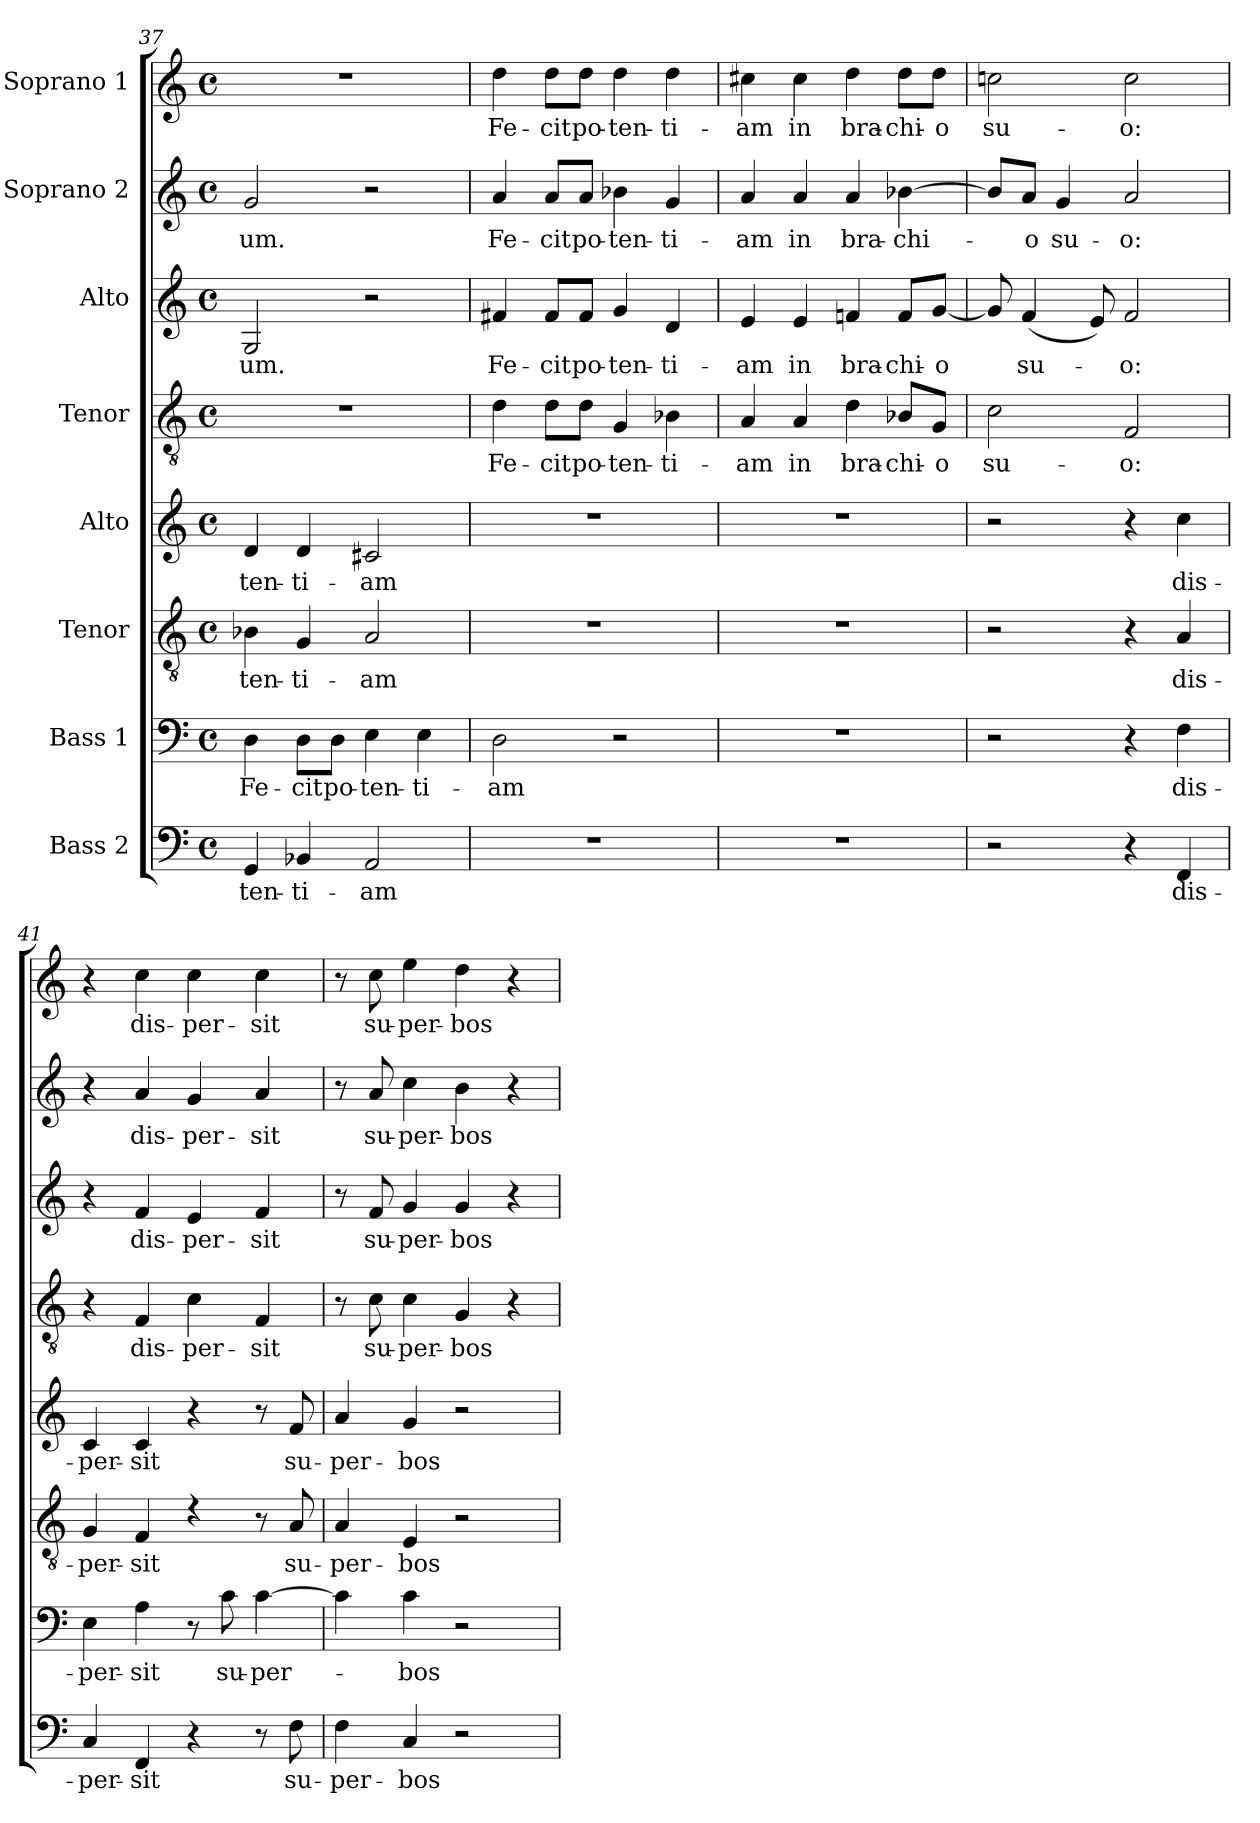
**kern	**text	**kern	**text	**kern	**text	**kern	**text	**kern	**text	**kern	**text	**kern	**text	**kern	**text
*part8	*part8	*part7	*part7	*part6	*part6	*part5	*part5	*part4	*part4	*part3	*part3	*part2	*part2	*part1	*part1
*staff8	*staff8	*staff7	*staff7	*staff6	*staff6	*staff5	*staff5	*staff4	*staff4	*staff3	*staff3	*staff2	*staff2	*staff1	*staff1
*I"Bass 2	*	*I"Bass 1	*	*I"Tenor	*	*I"Alto	*	*I"Tenor	*	*I"Alto	*	*I"Soprano 2	*	*I"Soprano 1	*
!!LO:LB:g=z
*clefF4	*	*clefF4	*	*clefGv2	*	*clefG2	*	*clefGv2	*	*clefG2	*	*clefG2	*	*clefG2	*
*k[]	*	*k[]	*	*k[]	*	*k[]	*	*k[]	*	*k[]	*	*k[]	*	*k[]	*
*C:	*	*C:	*	*C:	*	*C:	*	*C:	*	*C:	*	*C:	*	*C:	*
*M4/4	*	*M4/4	*	*M4/4	*	*M4/4	*	*M4/4	*	*M4/4	*	*M4/4	*	*M4/4	*
*met(c)	*	*met(c)	*	*met(c)	*	*met(c)	*	*met(c)	*	*met(c)	*	*met(c)	*	*met(c)	*
=37	=37	=37	=37	=37	=37	=37	=37	=37	=37	=37	=37	=37	=37	=37	=37
4GG/	-ten-	4D\	Fe-	4B-X\	-ten-	4d/	-ten-	1r	.	2G/	-um.	2g/	-um.	1r	.
4BB-X/	-ti-	8D\L	-cit	4G/	-ti-	4d/	-ti-	.	.	.	.	.	.	.	.
.	.	8D\J	po-	.	.	.	.	.	.	.	.	.	.	.	.
2AA/	-am	4E\	-ten-	2A/	-am	2c#X/	-am	.	.	2r	.	2r	.	.	.
.	.	4E\	-ti-	.	.	.	.	.	.	.	.	.	.	.	.
=38	=38	=38	=38	=38	=38	=38	=38	=38	=38	=38	=38	=38	=38	=38	=38
1r	.	2D\	-am	1r	.	1r	.	4d\	Fe-	4f#X/	Fe-	4a/	Fe-	4dd\	Fe-
.	.	.	.	.	.	.	.	8d\L	-cit	8f#/L	-cit	8a/L	-cit	8dd\L	-cit
.	.	.	.	.	.	.	.	8d\J	po-	8f#/J	po-	8a/J	po-	8dd\J	po-
.	.	2r	.	.	.	.	.	4G/	-ten-	4g/	-ten-	4b-X\	-ten-	4dd\	-ten-
.	.	.	.	.	.	.	.	4B-X\	-ti-	4d/	-ti-	4g/	-ti-	4dd\	-ti-
=39	=39	=39	=39	=39	=39	=39	=39	=39	=39	=39	=39	=39	=39	=39	=39
1r	.	1r	.	1r	.	1r	.	4A/	-am	4e/	-am	4a/	-am	4cc#X\	-am
.	.	.	.	.	.	.	.	4A/	in	4e/	in	4a/	in	4cc#\	in
.	.	.	.	.	.	.	.	4d\	bra-	4fn/	bra-	4a/	bra-	4dd\	bra-
.	.	.	.	.	.	.	.	8B-X/L	-chi-	8f/L	-chi-	[4b-X\	-chi-	8dd\L	-chi-
.	.	.	.	.	.	.	.	8G/J	-o	[8g/J	-o	.	.	8dd\J	-o
=40	=40	=40	=40	=40	=40	=40	=40	=40	=40	=40	=40	=40	=40	=40	=40
2r	.	2r	.	2r	.	2r	.	2c\	su-	8g/]	.	8b-/L]	.	2ccn\	su-
.	.	.	.	.	.	.	.	.	.	(4f/	su-	8a/J	-o	.	.
.	.	.	.	.	.	.	.	.	.	.	.	4g/	su-	.	.
.	.	.	.	.	.	.	.	.	.	8e/)	.	.	.	.	.
4r	.	4r	.	4r	.	4r	.	2F/	-o:	2f/	-o:	2a/	-o:	2cc\	-o:
4FF/	dis-	4F\	dis-	4A/	dis-	4cc\	dis-	.	.	.	.	.	.	.	.
=41	=41	=41	=41	=41	=41	=41	=41	=41	=41	=41	=41	=41	=41	=41	=41
4C/	-per-	4E\	-per-	4G/	-per-	4c/	-per-	4r	.	4r	.	4r	.	4r	.
4FF/	-sit	4A\	-sit	4F/	-sit	4c/	-sit	4F/	dis-	4f/	dis-	4a/	dis-	4cc\	dis-
4r	.	8r	.	4rc	.	4r	.	4c\	-per-	4e/	-per-	4g/	-per-	4cc\	-per-
.	.	8c\	su-	.	.	.	.	.	.	.	.	.	.	.	.
8r	.	[4c\	-per-	8r	.	8r	.	4F/	-sit	4f/	-sit	4a/	-sit	4cc\	-sit
8F\	su-	.	.	8A/	su-	8f/	su-	.	.	.	.	.	.	.	.
=42	=42	=42	=42	=42	=42	=42	=42	=42	=42	=42	=42	=42	=42	=42	=42
4F\	-per-	4c\]	.	4A/	-per-	4a/	-per-	8r	.	8r	.	8r	.	8r	.
.	.	.	.	.	.	.	.	8c\	su-	8f/	su-	8a/	su-	8cc\	su-
4C/	-bos	4c\	-bos	4E/	-bos	4g/	-bos	4c\	-per-	4g/	-per-	4cc\	-per-	4ee\	-per-
2r	.	2r	.	2r	.	2r	.	4G/	-bos	4g/	-bos	4b\	-bos	4dd\	-bos
.	.	.	.	.	.	.	.	4r	.	4r	.	4r	.	4r	.
=	=	=	=	=	=	=	=	=	=	=	=	=	=	=	=
*-	*-	*-	*-	*-	*-	*-	*-	*-	*-	*-	*-	*-	*-	*-	*-
